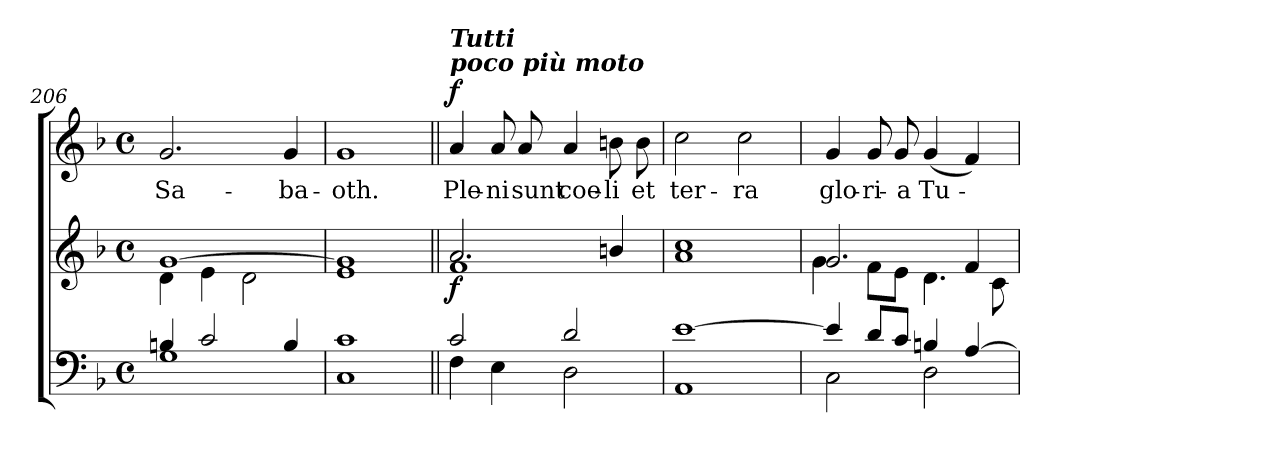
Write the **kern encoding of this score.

**kern	**kern	**dynam	**kern	**text	**dynam
*part2	*part2	*part2	*part1	*part1	*part1
*staff3	*staff2	*staff2/3	*staff1	*staff1	*staff1
*clefF4	*clefG2	*	*clefG2	*	*
*k[b-]	*k[b-]	*	*k[b-]	*	*
*F:	*F:	*	*F:	*	*
*M4/4	*M4/4	*	*M4/4	*	*
*met(c)	*met(c)	*	*met(c)	*	*
=206	=206	=206	=206	=206	=206
*^	*^	*	*	*	*
!	!	!	!	!	!	!LO:LY:b	!
4Bn/	1G	[>1g	4d\	.	2.g/	Sa-	.
2c/	.	.	4e\	.	.	.	.
.	.	.	2d\	.	.	.	.
!	!	!	!	!	!	!LO:LY:b	!
4B/	.	.	.	.	4g/	-ba-	.
=207	=207	=207	=207	=207	=207	=207	=207
!	!	!	!	!	!	!LO:LY:b	!
1c	1C	1g]	1e	.	1g	-oth.	.
=208||	=208||	=208||	=208||	=208||	=208||	=208||	=208||
!	!	!	!	!	!LO:TX:a:Bi:t=poco più moto	!	!
!	!	!	!	!	!LO:TX:a:Bi:t=Tutti	!	!
!	!	!	!	!LO:DY:b	!	!LO:LY:b	!LO:DY:a
2c/	4F\	2.a/	1f	f	4a/	Ple-	f
!	!	!	!	!	!	!LO:LY:b	!
.	4E\	.	.	.	8a/	-ni	.
!	!	!	!	!	!	!LO:LY:b	!
.	.	.	.	.	8a/	sunt	.
!	!	!	!	!	!	!LO:LY:b	!
2d/	2D\	.	.	.	4a/	coe-	.
!	!	!	!	!	!	!LO:LY:b	!
.	.	4bn/	.	.	8bn\	-li	.
!	!	!	!	!	!	!LO:LY:b	!
.	.	.	.	.	8b\	et	.
=209	=209	=209	=209	=209	=209	=209	=209
!	!	!	!	!	!	!LO:LY:b	!
[>1e	1AA	1cc	1a	.	2cc\	ter-	.
!	!	!	!	!	!	!LO:LY:b	!
.	.	.	.	.	2cc\	-ra	.
!!LO:LB:g=z
=210	=210	=210	=210	=210	=210	=210	=210
!	!	!	!	!	!	!LO:LY:b	!
4e/]	2C\	2.g/	4g\	.	4g/	glo-	.
!	!	!	!	!	!	!LO:LY:b	!
8d/L	.	.	8f\L	.	8g/	-ri-	.
!	!	!	!	!	!	!LO:LY:b	!
8c/J	.	.	8e\J	.	8g/	-a	.
!	!	!	!	!	!	!LO:LY:b	!
4Bn/	2D\	.	4.d\	.	(<4g/	Tu-	.
[>4A/	.	4f/	.	.	4f/)	.	.
.	.	.	8c\	.	.	.	.
*v	*v	*	*	*	*	*	*
*	*v	*v	*	*	*	*
=	=	=	=	=	=
*-	*-	*-	*-	*-	*-
